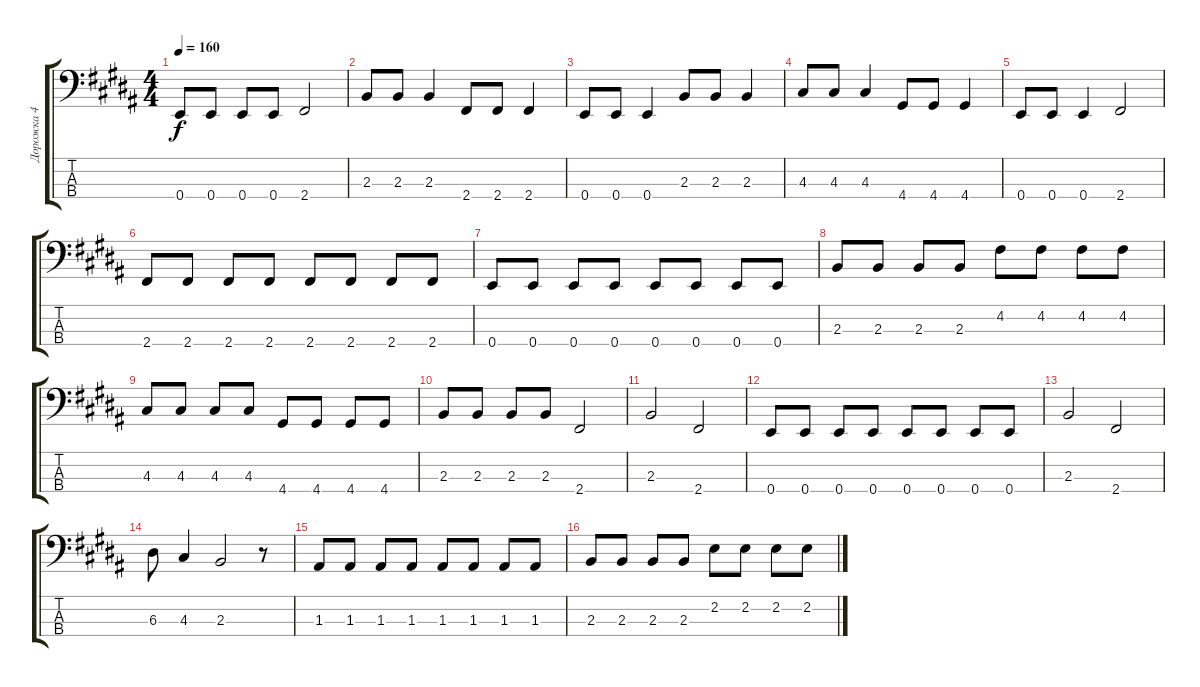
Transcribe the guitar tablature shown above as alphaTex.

\track ("Дорожка 4" "Дорожка 4") {instrument electricbassfinger}
\staff {score tabs}
\tuning (G2 D2 A1 E1) {hide}
\ts (4 4)
\tempo 160
\clef f4
\ks b
0.4.8{dy f} 0.4.8 0.4.8 0.4.8 2.4.2 |
2.3.8 2.3.8 2.3.4 2.4.8 2.4.8 2.4.4 |
0.4.8 0.4.8 0.4.4 2.3.8 2.3.8 2.3.4 |
4.3.8 4.3.8 4.3.4 4.4.8 4.4.8 4.4.4 |
0.4.8 0.4.8 0.4.4 2.4.2 |
2.4.8 2.4.8 2.4.8 2.4.8 2.4.8 2.4.8 2.4.8 2.4.8 |
0.4.8 0.4.8 0.4.8 0.4.8 0.4.8 0.4.8 0.4.8 0.4.8 |
2.3.8 2.3.8 2.3.8 2.3.8 4.2.8 4.2.8 4.2.8 4.2.8 |
4.3.8 4.3.8 4.3.8 4.3.8 4.4.8 4.4.8 4.4.8 4.4.8 |
2.3.8 2.3.8 2.3.8 2.3.8 2.4.2 |
2.3.2 2.4.2 |
0.4.8 0.4.8 0.4.8 0.4.8 0.4.8 0.4.8 0.4.8 0.4.8 |
2.3.2 2.4.2 |
6.3.8 4.3.4 2.3.2 r.8 |
1.3.8 1.3.8 1.3.8 1.3.8 1.3.8 1.3.8 1.3.8 1.3.8 |
2.3.8 2.3.8 2.3.8 2.3.8 2.2.8 2.2.8 2.2.8 2.2.8
